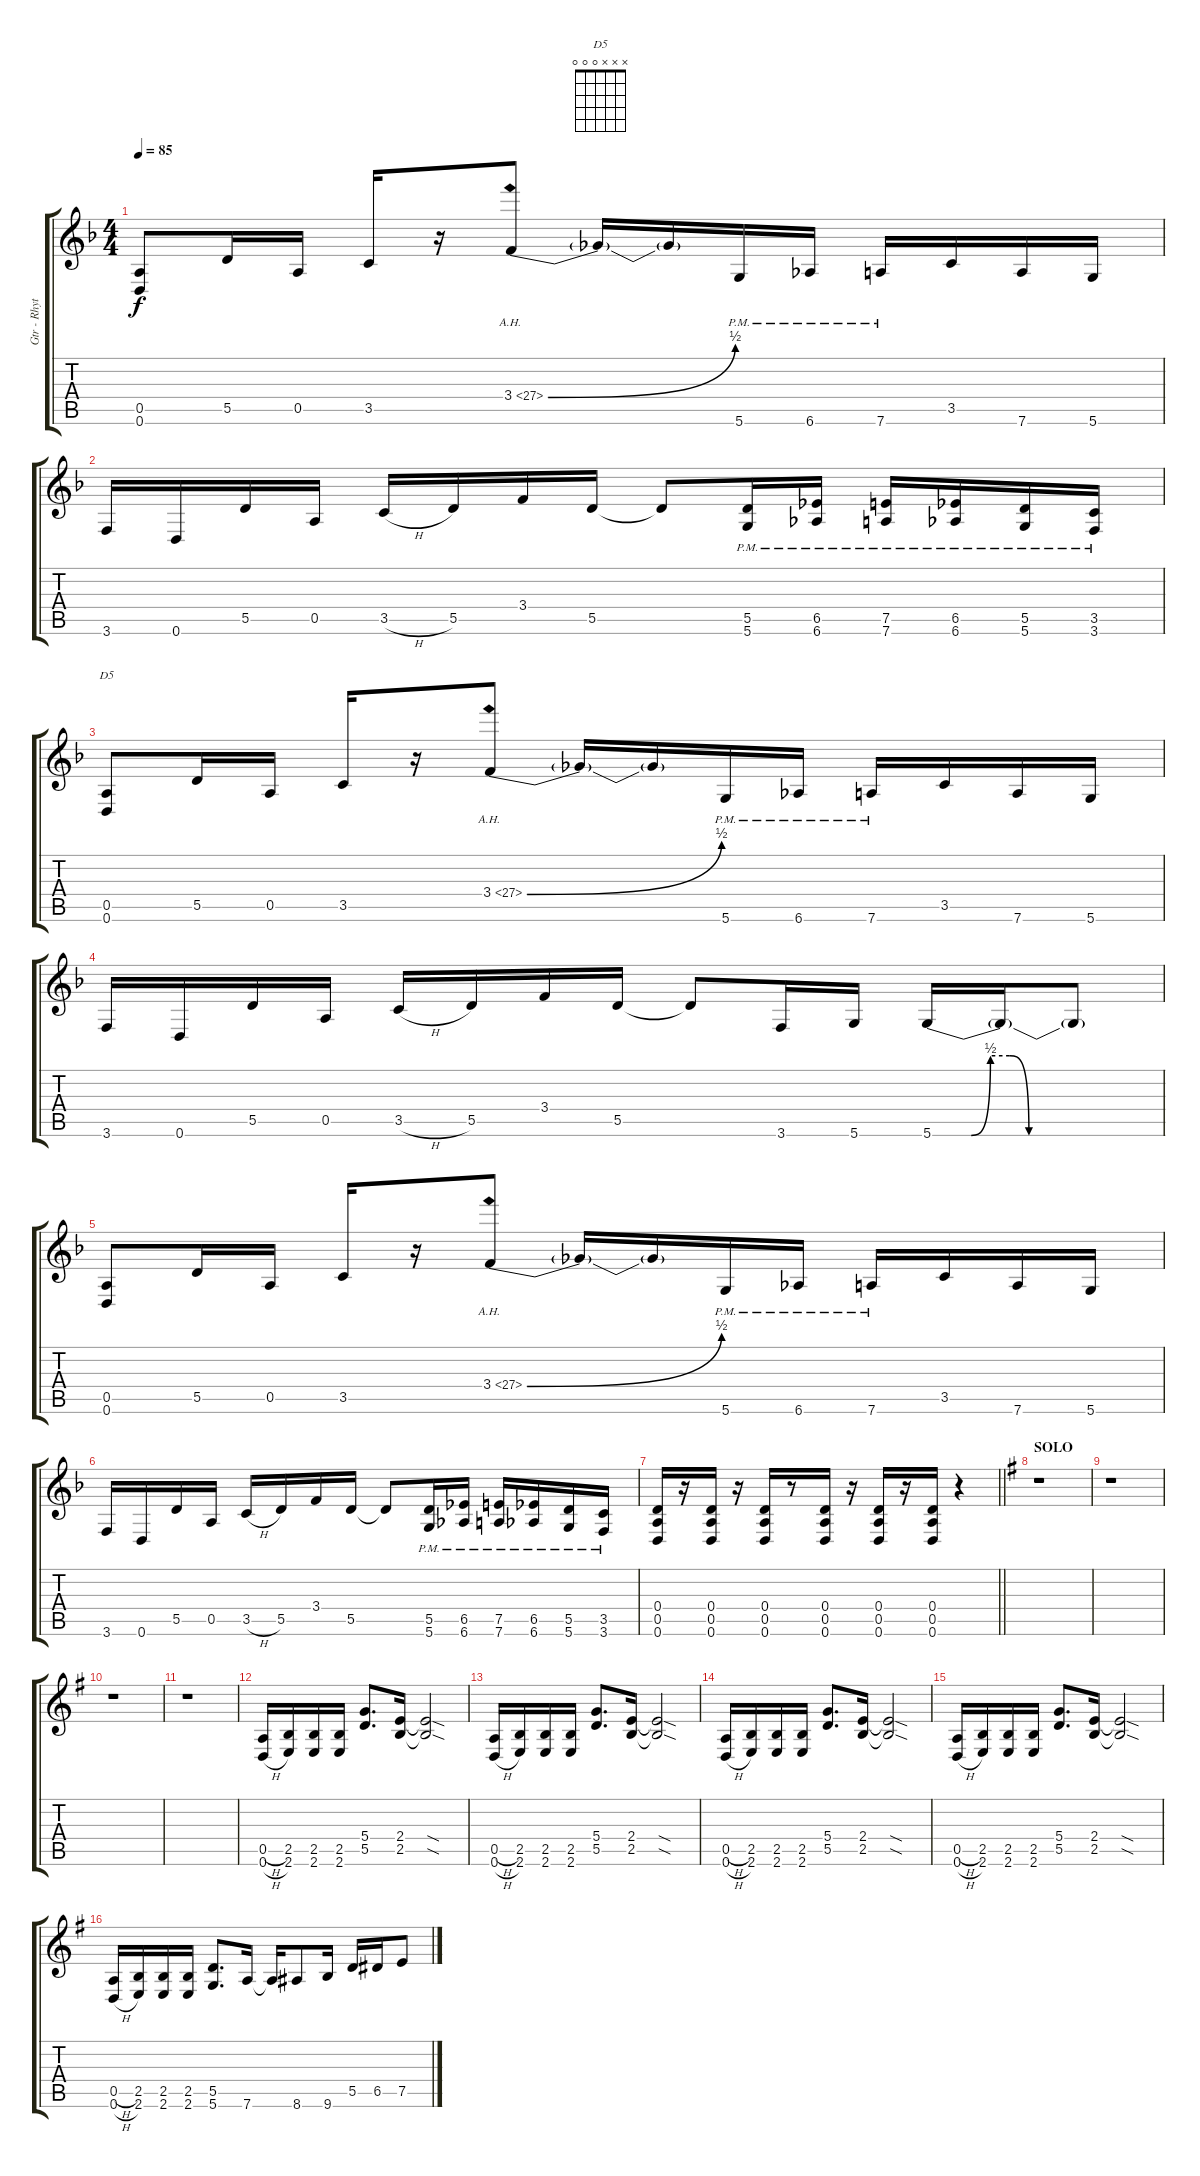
\track ("Gtr - Rhythm 1" "Gtr - Rhyt") {instrument overdrivenguitar}
\staff {score tabs}
\tuning (E4 B3 G3 D3 A2 D2) {hide}
\chord ("D5" x x x 0 0 0)
\ts (4 4)
\tempo 85
\clef g2
\ks dminor
(0.5 0.6).8{dy f} 5.5.16 0.5.16 3.5.16 r.16 3.4{be (bend 0 0 60 2) ah 24}.8 3.4{t}.16 3.4{t}.16 5.6{pm}.16 6.6{pm}.16 7.6{pm}.16 3.5.16 7.6.16 5.6.16 |
3.6.16 0.6.16 5.5.16 0.5.16 3.5{h}.16 5.5.16 3.4.16 5.5.16 5.5{t}.8 (5.5{pm} 5.6{pm}).16 (6.5{pm} 6.6{pm}).16 (7.5{pm} 7.6{pm}).16 (6.5{pm} 6.6{pm}).16 (5.5{pm} 5.6{pm}).16 (3.5{pm} 3.6{pm}).16 |
(0.5 0.6).8{ch "D5"} 5.5.16 0.5.16 3.5.16 r.16 3.4{be (bend 0 0 60 2) ah 24}.8 3.4{t}.16 3.4{t}.16 5.6{pm}.16 6.6{pm}.16 7.6{pm}.16 3.5.16 7.6.16 5.6.16 |
3.6.16 0.6.16 5.5.16 0.5.16 3.5{h}.16 5.5.16 3.4.16 5.5.16 5.5{t}.8 3.6.16 5.6.16 5.6{be (custom 0 0 5 0 10 0 15 2 20 2 25 0 60 0)}.16 5.6{t}.16 5.6{t}.8 |
(0.5 0.6).8 5.5.16 0.5.16 3.5.16 r.16 3.4{be (bend 0 0 60 2) ah 24}.8 3.4{t}.16 3.4{t}.16 5.6{pm}.16 6.6{pm}.16 7.6{pm}.16 3.5.16 7.6.16 5.6.16 |
3.6.16 0.6.16 5.5.16 0.5.16 3.5{h}.16 5.5.16 3.4.16 5.5.16 5.5{t}.8 (5.5{pm} 5.6{pm}).16 (6.5{pm} 6.6{pm}).16 (7.5{pm} 7.6{pm}).16 (6.5{pm} 6.6{pm}).16 (5.5{pm} 5.6{pm}).16 (3.5{pm} 3.6{pm}).16 |
\barLineRight lightlight
(0.4 0.5 0.6).16 r.16 (0.4 0.5 0.6).16 r.16 (0.4 0.5 0.6).16 r.8 (0.4 0.5 0.6).16 r.16 (0.4 0.5 0.6).16 r.16 (0.4 0.5 0.6).16 r.4 |
\section ("" "SOLO")
\ks eminor
r.1 |
r.1 |
r.1 |
r.1 |
(0.5{h} 0.6{h}).16 (2.5 2.6).16 (2.5 2.6).16 (2.5 2.6).16 (5.4 5.5).8{d} (2.4 2.5).16 (2.4{sod t} 2.5{sod t}).2 |
(0.5{h} 0.6{h}).16 (2.5 2.6).16 (2.5 2.6).16 (2.5 2.6).16 (5.4 5.5).8{d} (2.4 2.5).16 (2.4{sod t} 2.5{sod t}).2 |
(0.5{h} 0.6{h}).16 (2.5 2.6).16 (2.5 2.6).16 (2.5 2.6).16 (5.4 5.5).8{d} (2.4 2.5).16 (2.4{sod t} 2.5{sod t}).2 |
(0.5{h} 0.6{h}).16 (2.5 2.6).16 (2.5 2.6).16 (2.5 2.6).16 (5.4 5.5).8{d} (2.4 2.5).16 (2.4{sod t} 2.5{sod t}).2 |
(0.5{h} 0.6{h}).16 (2.5 2.6).16 (2.5 2.6).16 (2.5 2.6).16 (5.5 5.6).8{d} 7.6.16 7.6{t}.16 8.6.8 9.6.16 5.5.16 6.5.16 7.5.8
